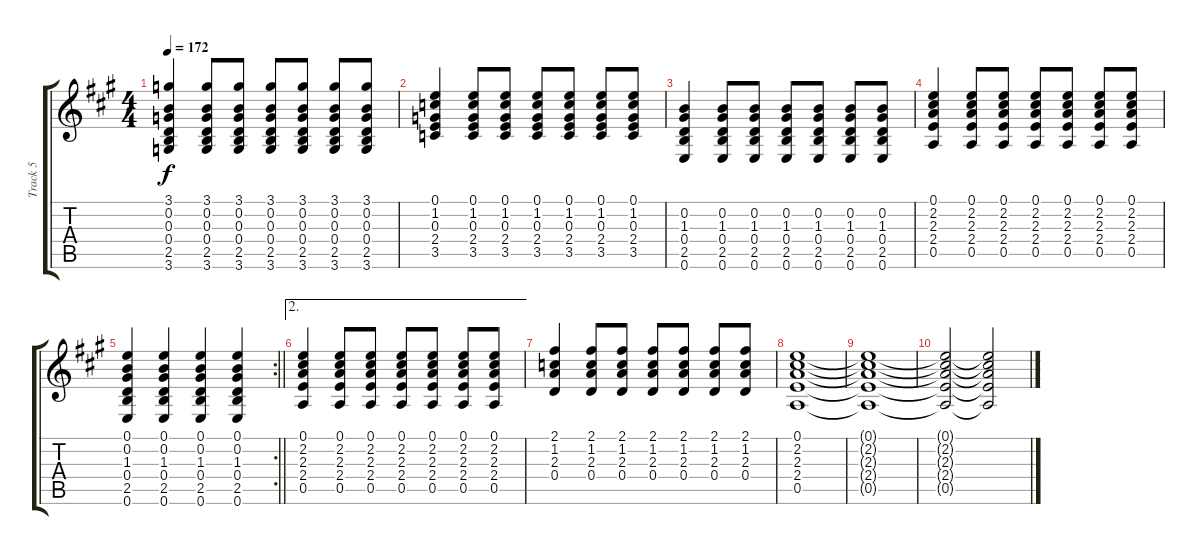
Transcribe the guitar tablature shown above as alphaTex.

\track ("Track 5" "Track 5") {instrument acousticguitarsteel}
\staff {score tabs}
\tuning (E4 B3 G3 D3 A2 E2) {hide}
\ts (4 4)
\tempo 172
\clef g2
\ks a
(3.1 0.2 0.3 0.4 2.5 3.6).4{dy f} (3.1 0.2 0.3 0.4 2.5 3.6).8 (3.1 0.2 0.3 0.4 2.5 3.6).8 (3.1 0.2 0.3 0.4 2.5 3.6).8 (3.1 0.2 0.3 0.4 2.5 3.6).8 (3.1 0.2 0.3 0.4 2.5 3.6).8 (3.1 0.2 0.3 0.4 2.5 3.6).8 |
(0.1 1.2 0.3 2.4 3.5).4 (0.1 1.2 0.3 2.4 3.5).8 (0.1 1.2 0.3 2.4 3.5).8 (0.1 1.2 0.3 2.4 3.5).8 (0.1 1.2 0.3 2.4 3.5).8 (0.1 1.2 0.3 2.4 3.5).8 (0.1 1.2 0.3 2.4 3.5).8 |
(0.2 1.3 0.4 2.5 0.6).4 (0.2 1.3 0.4 2.5 0.6).8 (0.2 1.3 0.4 2.5 0.6).8 (0.2 1.3 0.4 2.5 0.6).8 (0.2 1.3 0.4 2.5 0.6).8 (0.2 1.3 0.4 2.5 0.6).8 (0.2 1.3 0.4 2.5 0.6).8 |
(0.1 2.2 2.3 2.4 0.5).4 (0.1 2.2 2.3 2.4 0.5).8 (0.1 2.2 2.3 2.4 0.5).8 (0.1 2.2 2.3 2.4 0.5).8 (0.1 2.2 2.3 2.4 0.5).8 (0.1 2.2 2.3 2.4 0.5).8 (0.1 2.2 2.3 2.4 0.5).8 |
\rc 2
\barLineRight lightlight
(0.1 0.2 1.3 0.4 2.5 0.6).4 (0.1 0.2 1.3 0.4 2.5 0.6).4 (0.1 0.2 1.3 0.4 2.5 0.6).4 (0.1 0.2 1.3 0.4 2.5 0.6).4 |
\ae 2
(0.1 2.2 2.3 2.4 0.5).4 (0.1 2.2 2.3 2.4 0.5).8 (0.1 2.2 2.3 2.4 0.5).8 (0.1 2.2 2.3 2.4 0.5).8 (0.1 2.2 2.3 2.4 0.5).8 (0.1 2.2 2.3 2.4 0.5).8 (0.1 2.2 2.3 2.4 0.5).8 |
(2.1 1.2 2.3 0.4).4 (2.1 1.2 2.3 0.4).8 (2.1 1.2 2.3 0.4).8 (2.1 1.2 2.3 0.4).8 (2.1 1.2 2.3 0.4).8 (2.1 1.2 2.3 0.4).8 (2.1 1.2 2.3 0.4).8 |
(0.1 2.2 2.3 2.4 0.5).1 |
(0.1{t} 2.2{t} 2.3{t} 2.4{t} 0.5{t}).1 |
(0.1{t} 2.2{t} 2.3{t} 2.4{t} 0.5{t}).2 (0.1{t} 2.2{t} 2.3{t} 2.4{t} 0.5{t}).2
